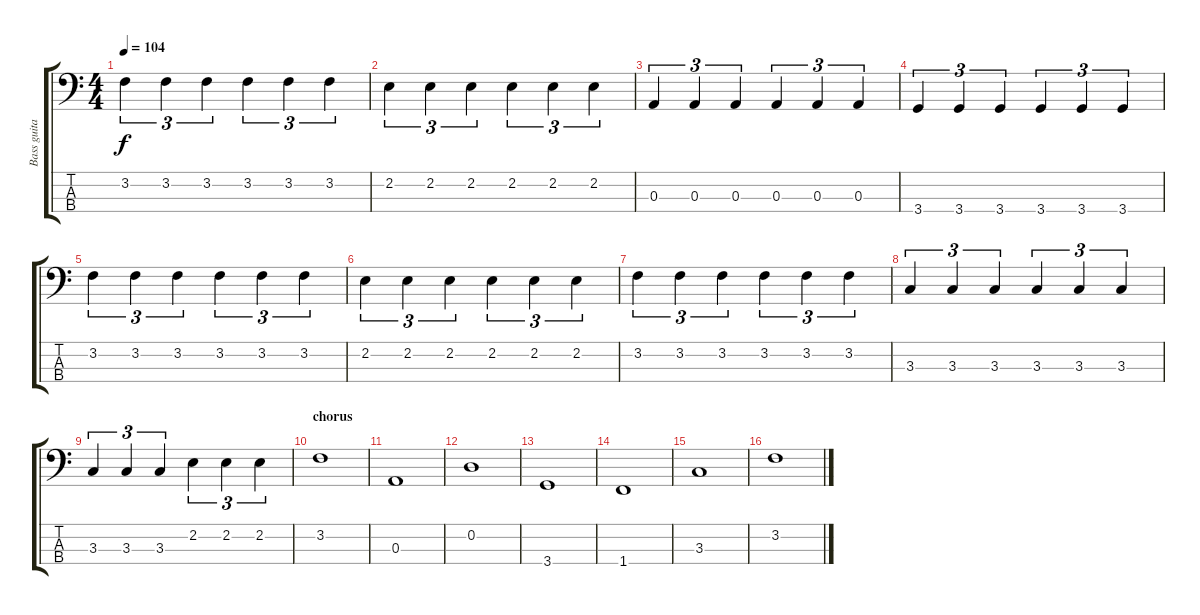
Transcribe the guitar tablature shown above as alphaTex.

\track ("Bass guitar" "Bass guita") {instrument electricbasspick}
\staff {score tabs}
\tuning (G2 D2 A1 E1) {hide}
\ts (4 4)
\tempo 104
\clef f4
\ks c
3.2.4{tu (3 2) dy f} 3.2.4{tu (3 2)} 3.2.4{tu (3 2)} 3.2.4{tu (3 2)} 3.2.4{tu (3 2)} 3.2.4{tu (3 2)} |
2.2.4{tu (3 2)} 2.2.4{tu (3 2)} 2.2.4{tu (3 2)} 2.2.4{tu (3 2)} 2.2.4{tu (3 2)} 2.2.4{tu (3 2)} |
0.3.4{tu (3 2)} 0.3.4{tu (3 2)} 0.3.4{tu (3 2)} 0.3.4{tu (3 2)} 0.3.4{tu (3 2)} 0.3.4{tu (3 2)} |
3.4.4{tu (3 2)} 3.4.4{tu (3 2)} 3.4.4{tu (3 2)} 3.4.4{tu (3 2)} 3.4.4{tu (3 2)} 3.4.4{tu (3 2)} |
3.2.4{tu (3 2)} 3.2.4{tu (3 2)} 3.2.4{tu (3 2)} 3.2.4{tu (3 2)} 3.2.4{tu (3 2)} 3.2.4{tu (3 2)} |
2.2.4{tu (3 2)} 2.2.4{tu (3 2)} 2.2.4{tu (3 2)} 2.2.4{tu (3 2)} 2.2.4{tu (3 2)} 2.2.4{tu (3 2)} |
3.2.4{tu (3 2)} 3.2.4{tu (3 2)} 3.2.4{tu (3 2)} 3.2.4{tu (3 2)} 3.2.4{tu (3 2)} 3.2.4{tu (3 2)} |
3.3.4{tu (3 2)} 3.3.4{tu (3 2)} 3.3.4{tu (3 2)} 3.3.4{tu (3 2)} 3.3.4{tu (3 2)} 3.3.4{tu (3 2)} |
3.3.4{tu (3 2)} 3.3.4{tu (3 2)} 3.3.4{tu (3 2)} 2.2.4{tu (3 2)} 2.2.4{tu (3 2)} 2.2.4{tu (3 2)} |
\section ("" "chorus")
3.2.1 |
0.3.1 |
0.2.1 |
3.4.1 |
1.4.1 |
3.3.1 |
3.2.1
